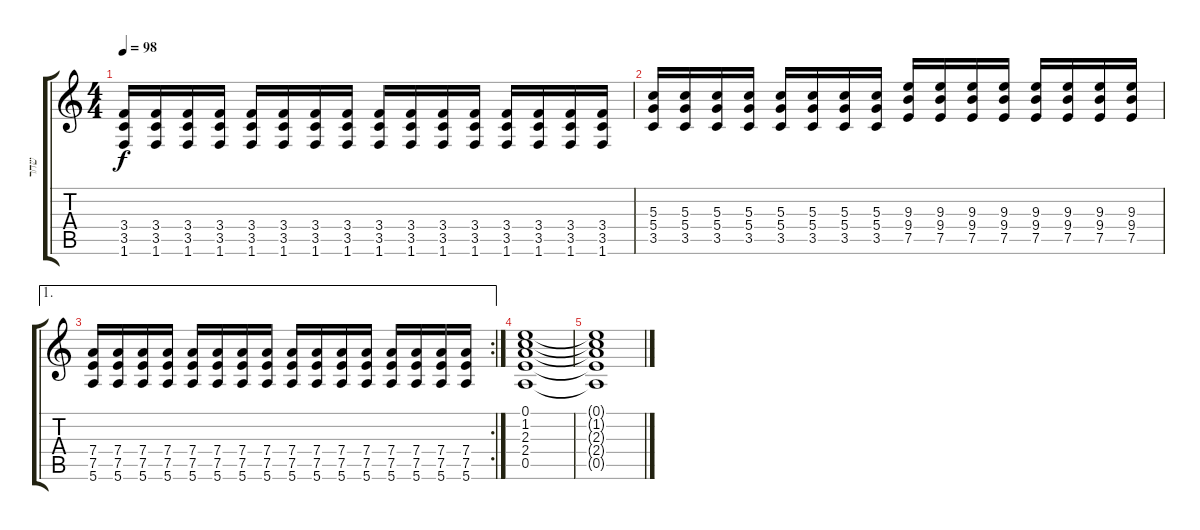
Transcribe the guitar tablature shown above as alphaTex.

\track ("שחר" "שחר") {instrument distortionguitar}
\staff {score tabs}
\tuning (E4 B3 G3 D3 A2 E2) {hide}
\ts (4 4)
\tempo 98
\clef g2
\ks c
(3.4 3.5 1.6).16{dy f} (3.4 3.5 1.6).16 (3.4 3.5 1.6).16 (3.4 3.5 1.6).16 (3.4 3.5 1.6).16 (3.4 3.5 1.6).16 (3.4 3.5 1.6).16 (3.4 3.5 1.6).16 (3.4 3.5 1.6).16 (3.4 3.5 1.6).16 (3.4 3.5 1.6).16 (3.4 3.5 1.6).16 (3.4 3.5 1.6).16 (3.4 3.5 1.6).16 (3.4 3.5 1.6).16 (3.4 3.5 1.6).16 |
(5.3 5.4 3.5).16 (5.3 5.4 3.5).16 (5.3 5.4 3.5).16 (5.3 5.4 3.5).16 (5.3 5.4 3.5).16 (5.3 5.4 3.5).16 (5.3 5.4 3.5).16 (5.3 5.4 3.5).16 (9.3 9.4 7.5).16 (9.3 9.4 7.5).16 (9.3 9.4 7.5).16 (9.3 9.4 7.5).16 (9.3 9.4 7.5).16 (9.3 9.4 7.5).16 (9.3 9.4 7.5).16 (9.3 9.4 7.5).16 |
\ae 1
\rc 2
(7.4 7.5 5.6).16 (7.4 7.5 5.6).16 (7.4 7.5 5.6).16 (7.4 7.5 5.6).16 (7.4 7.5 5.6).16 (7.4 7.5 5.6).16 (7.4 7.5 5.6).16 (7.4 7.5 5.6).16 (7.4 7.5 5.6).16 (7.4 7.5 5.6).16 (7.4 7.5 5.6).16 (7.4 7.5 5.6).16 (7.4 7.5 5.6).16 (7.4 7.5 5.6).16 (7.4 7.5 5.6).16 (7.4 7.5 5.6).16 |
(0.1 1.2 2.3 2.4 0.5).1 |
(0.1{t} 1.2{t} 2.3{t} 2.4{t} 0.5{t}).1
